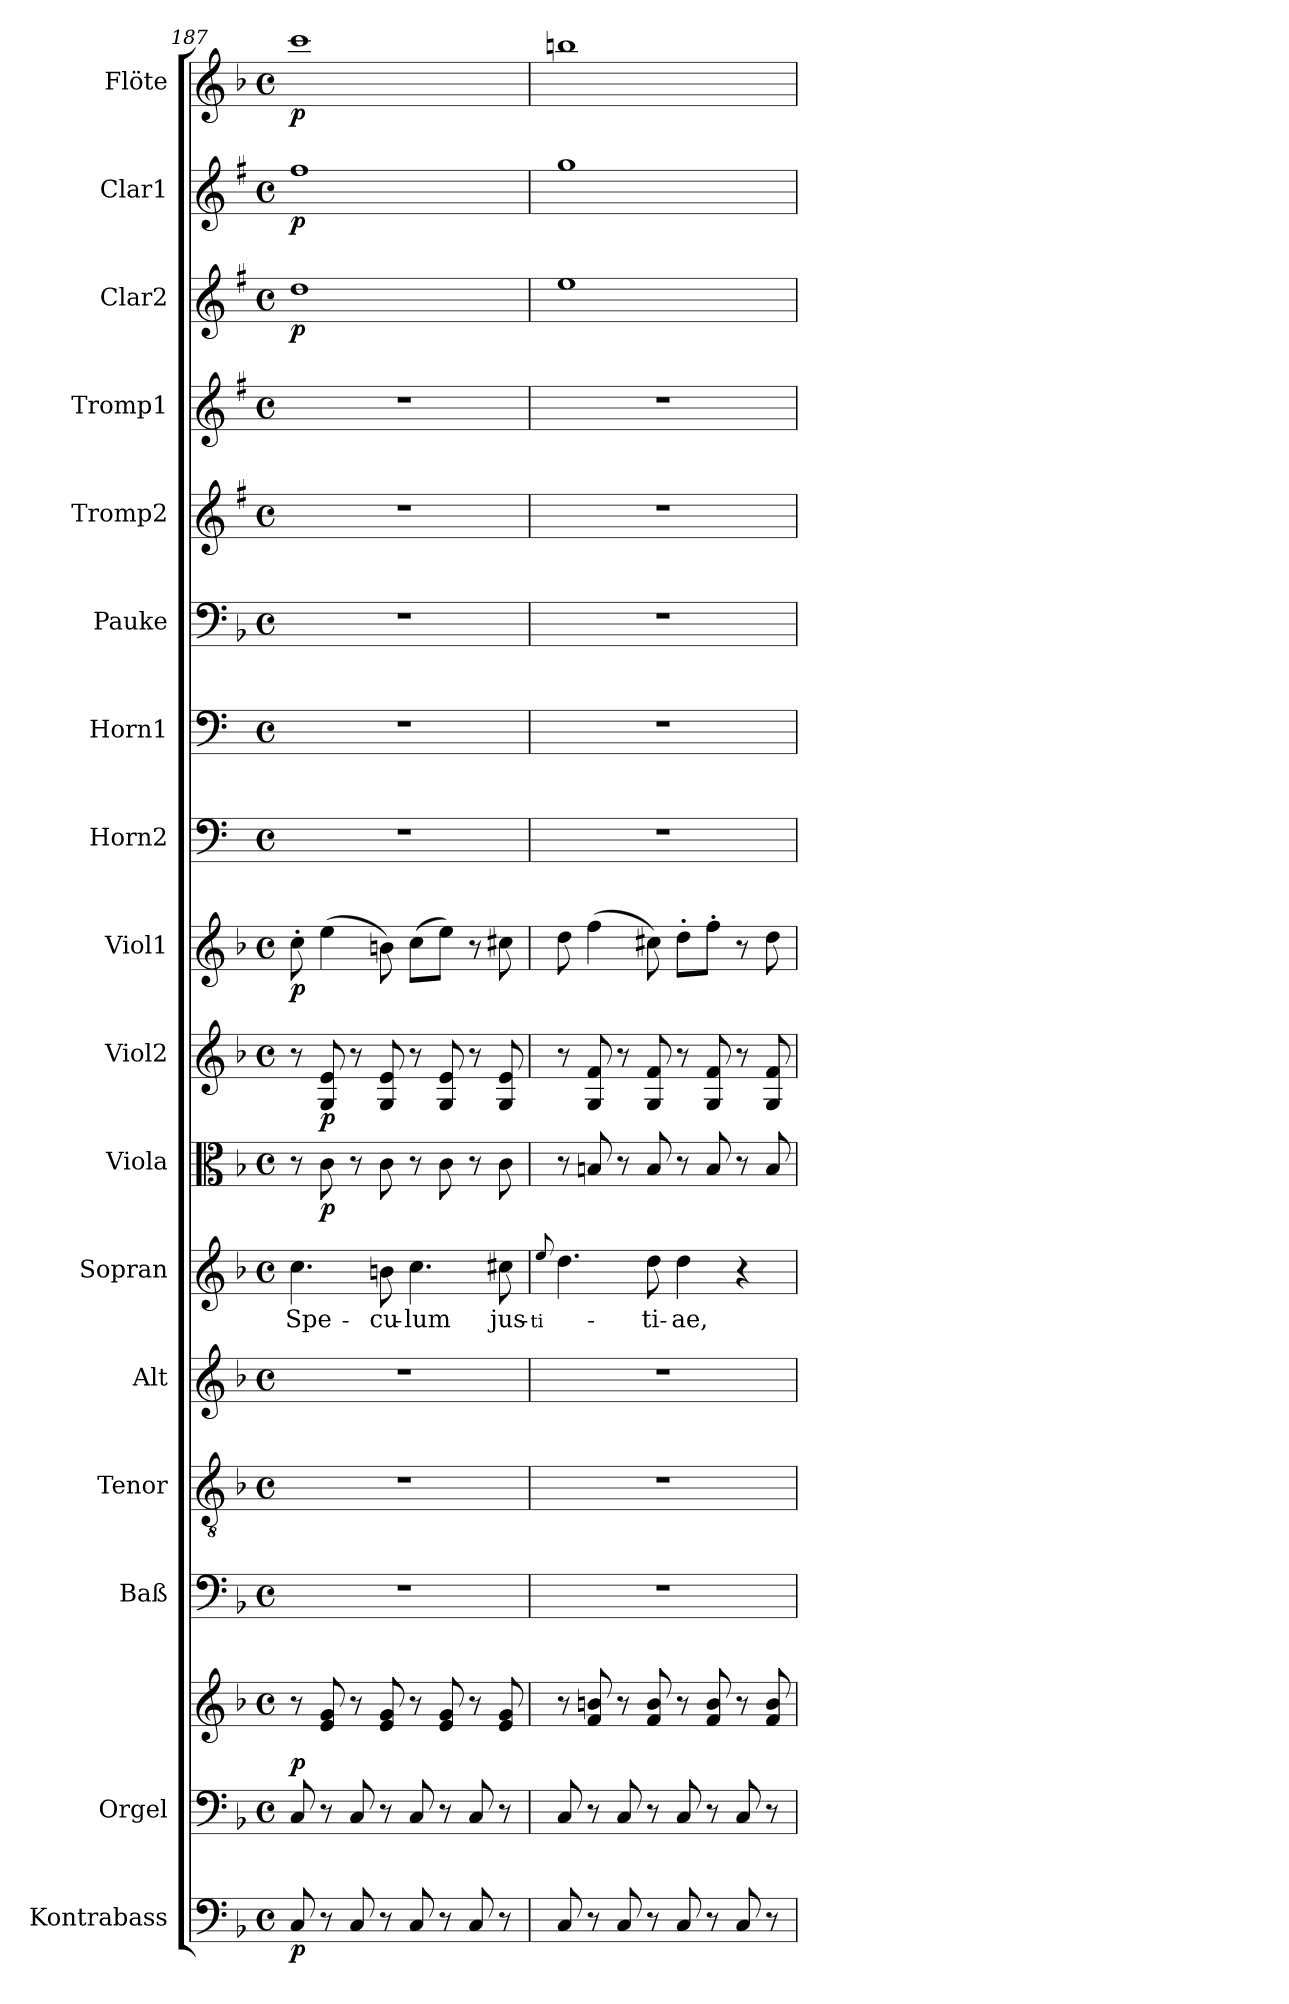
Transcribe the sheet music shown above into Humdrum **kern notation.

**kern	**dynam	**kern	**kern	**dynam	**kern	**kern	**kern	**kern	**text	**kern	**dynam	**kern	**dynam	**kern	**dynam	**kern	**kern	**kern	**kern	**kern	**kern	**dynam	**kern	**dynam	**kern	**dynam
*part17	*part17	*part16	*part16	*part16	*part15	*part14	*part13	*part12	*part12	*part11	*part11	*part10	*part10	*part9	*part9	*part8	*part7	*part6	*part5	*part4	*part3	*part3	*part2	*part2	*part1	*part1
*staff18	*staff18	*staff17	*staff16	*staff16/17	*staff15	*staff14	*staff13	*staff12	*staff12	*staff11	*staff11	*staff10	*staff10	*staff9	*staff9	*staff8	*staff7	*staff6	*staff5	*staff4	*staff3	*staff3	*staff2	*staff2	*staff1	*staff1
*I"Kontrabass	*	*I"Orgel	*	*	*I"Baß	*I"Tenor	*I"Alt	*I"Sopran	*	*I"Viola	*	*I"Viol2	*	*I"Viol1	*	*I"Horn2	*I"Horn1	*I"Pauke	*I"Tromp2	*I"Tromp1	*I"Clar2	*	*I"Clar1	*	*I"Flöte	*
*I'Kb	*	*	*	*	*I'B	*I'T	*I'A	*I'S	*	*I'Vla	*	*I'Vl2	*	*I'Vl1	*	*I'Hr2	*I'Hr1	*I'Pk	*I'Tr2	*I'Tr1	*I'Cl2	*	*I'Cl1	*	*I'Fl	*
*clefF4	*	*clefF4	*clefG2	*	*clefF4	*clefGv2	*clefG2	*clefG2	*	*clefC3	*	*clefG2	*	*clefG2	*	*clefF4	*clefF4	*clefF4	*clefG2	*clefG2	*clefG2	*	*clefG2	*	*clefG2	*
*ITrd7c12	*	*	*	*	*	*	*	*	*	*	*	*	*	*	*	*ITrd4c7	*ITrd4c7	*	*ITrd1c2	*ITrd1c2	*ITrd1c2	*	*ITrd1c2	*	*	*
*k[b-]	*	*k[b-]	*k[b-]	*	*k[b-]	*k[b-]	*k[b-]	*k[b-]	*	*k[b-]	*	*k[b-]	*	*k[b-]	*	*k[b-]	*k[b-]	*k[b-]	*k[b-]	*k[b-]	*k[b-]	*	*k[b-]	*	*k[b-]	*
*F:	*	*F:	*F:	*	*F:	*F:	*F:	*F:	*	*F:	*	*F:	*	*F:	*	*F:	*F:	*F:	*F:	*F:	*F:	*	*F:	*	*F:	*
*M4/4	*	*M4/4	*M4/4	*	*M4/4	*M4/4	*M4/4	*M4/4	*	*M4/4	*	*M4/4	*	*M4/4	*	*M4/4	*M4/4	*M4/4	*M4/4	*M4/4	*M4/4	*	*M4/4	*	*M4/4	*
*met(c)	*	*met(c)	*met(c)	*	*met(c)	*met(c)	*met(c)	*met(c)	*	*met(c)	*	*met(c)	*	*met(c)	*	*met(c)	*met(c)	*met(c)	*met(c)	*met(c)	*met(c)	*	*met(c)	*	*met(c)	*
=187	=187	=187	=187	=187	=187	=187	=187	=187	=187	=187	=187	=187	=187	=187	=187	=187	=187	=187	=187	=187	=187	=187	=187	=187	=187	=187
!	!LO:DY:b	!	!	!LO:DY:a=2	!	!	!	!	!LO:LY:b	!	!	!	!	!	!LO:DY:b	!	!	!	!	!	!	!LO:DY:b	!	!LO:DY:b	!	!LO:DY:b
8CC/	p	8C/	8r	p	1r	1r	1r	4.cc\	Spe-	8r	.	8r	.	8cc'>\	p	1r	1r	1r	1r	1r	1cc	p	1ee	p	1ccc	p
!	!	!	!	!	!	!	!	!	!	!	!LO:DY:b	!	!LO:DY:b	!	!	!	!	!	!	!	!	!	!	!	!	!
8r	.	8r	8e/ 8g/	.	.	.	.	.	.	8c\	p	8G/ 8e/	p	(>4ee\	.	.	.	.	.	.	.	.	.	.	.	.
8CC/	.	8C/	8r	.	.	.	.	.	.	8r	.	8r	.	.	.	.	.	.	.	.	.	.	.	.	.	.
!	!	!	!	!	!	!	!	!	!LO:LY:b	!	!	!	!	!	!	!	!	!	!	!	!	!	!	!	!	!
8r	.	8r	8e/ 8g/	.	.	.	.	8bn\	-cu-	8c\	.	8G/ 8e/	.	8bn\)	.	.	.	.	.	.	.	.	.	.	.	.
!	!	!	!	!	!	!	!	!	!LO:LY:b	!	!	!	!	!	!	!	!	!	!	!	!	!	!	!	!	!
8CC/	.	8C/	8r	.	.	.	.	4.cc\	-lum	8r	.	8r	.	(>8cc\L	.	.	.	.	.	.	.	.	.	.	.	.
8r	.	8r	8e/ 8g/	.	.	.	.	.	.	8c\	.	8G/ 8e/	.	8ee\J)	.	.	.	.	.	.	.	.	.	.	.	.
8CC/	.	8C/	8r	.	.	.	.	.	.	8r	.	8r	.	8r	.	.	.	.	.	.	.	.	.	.	.	.
!	!	!	!	!	!	!	!	!	!LO:LY:b	!	!	!	!	!	!	!	!	!	!	!	!	!	!	!	!	!
8r	.	8r	8e/ 8g/	.	.	.	.	8cc#X\	jus-	8c\	.	8G/ 8e/	.	8cc#X\	.	.	.	.	.	.	.	.	.	.	.	.
!!LO:PB:g=z
=188	=188	=188	=188	=188	=188	=188	=188	=188	=188	=188	=188	=188	=188	=188	=188	=188	=188	=188	=188	=188	=188	=188	=188	=188	=188	=188
!	!	!	!	!	!	!	!	!	!LO:LY:b	!	!	!	!	!	!	!	!	!	!	!	!	!	!	!	!	!
.	.	.	.	.	.	.	.	8qqee/	-ti-	.	.	.	.	.	.	.	.	.	.	.	.	.	.	.	.	.
8CC/	.	8C/	8r	.	1r	1r	1r	4.dd\	.	8r	.	8r	.	8dd\	.	1r	1r	1r	1r	1r	1dd	.	1ff	.	1bbn	.
8r	.	8r	8f/ 8bn/	.	.	.	.	.	.	8Bn/	.	8G/ 8f/	.	(>4ff\	.	.	.	.	.	.	.	.	.	.	.	.
8CC/	.	8C/	8r	.	.	.	.	.	.	8r	.	8r	.	.	.	.	.	.	.	.	.	.	.	.	.	.
!	!	!	!	!	!	!	!	!	!LO:LY:b	!	!	!	!	!	!	!	!	!	!	!	!	!	!	!	!	!
8r	.	8r	8f/ 8b/	.	.	.	.	8dd\	-ti-	8B/	.	8G/ 8f/	.	8cc#X\)	.	.	.	.	.	.	.	.	.	.	.	.
!	!	!	!	!	!	!	!	!	!LO:LY:b	!	!	!	!	!	!	!	!	!	!	!	!	!	!	!	!	!
8CC/	.	8C/	8r	.	.	.	.	4dd\	-ae,	8r	.	8r	.	8dd'>\L	.	.	.	.	.	.	.	.	.	.	.	.
8r	.	8r	8f/ 8b/	.	.	.	.	.	.	8B/	.	8G/ 8f/	.	8ff'>\J	.	.	.	.	.	.	.	.	.	.	.	.
8CC/	.	8C/	8r	.	.	.	.	4r	.	8r	.	8r	.	8r	.	.	.	.	.	.	.	.	.	.	.	.
8r	.	8r	8f/ 8b/	.	.	.	.	.	.	8B/	.	8G/ 8f/	.	8dd\	.	.	.	.	.	.	.	.	.	.	.	.
=	=	=	=	=	=	=	=	=	=	=	=	=	=	=	=	=	=	=	=	=	=	=	=	=	=	=
*-	*-	*-	*-	*-	*-	*-	*-	*-	*-	*-	*-	*-	*-	*-	*-	*-	*-	*-	*-	*-	*-	*-	*-	*-	*-	*-
